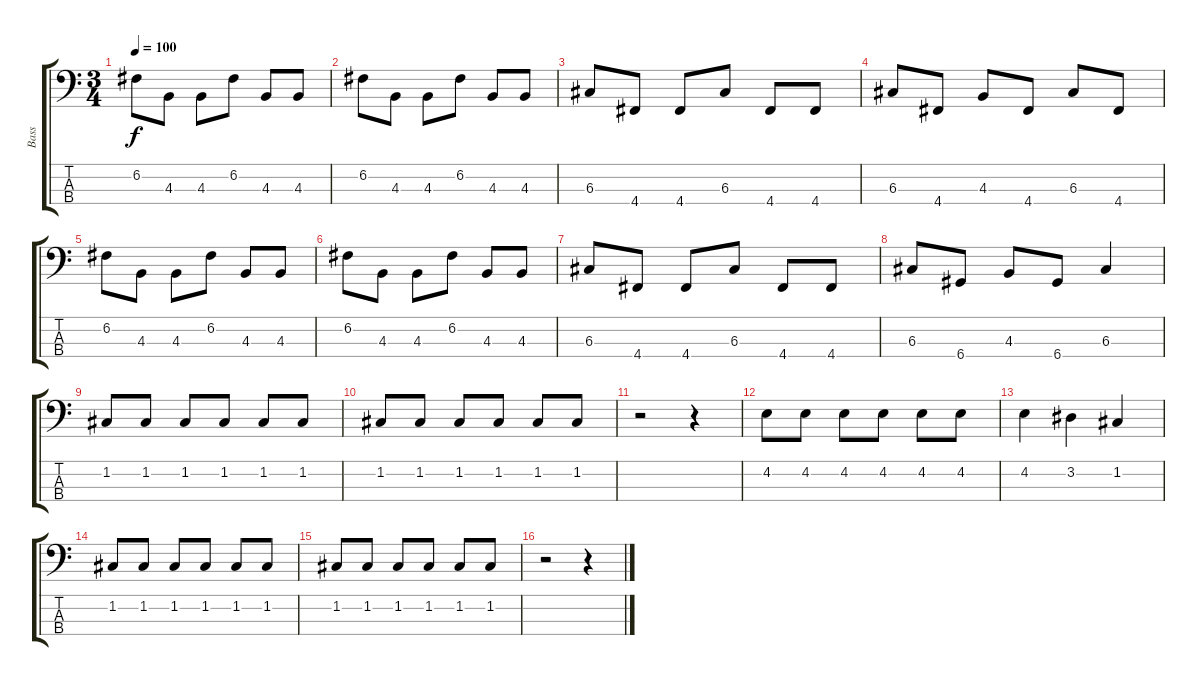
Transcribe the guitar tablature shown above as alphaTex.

\track ("Bass" "Bass") {instrument slapbass2}
\staff {score tabs}
\tuning (F2 C2 G1 D1) {hide}
\ts (3 4)
\tempo 100
\clef f4
\ks c
6.2.8{dy f} 4.3.8 4.3.8 6.2.8 4.3.8 4.3.8 |
6.2.8 4.3.8 4.3.8 6.2.8 4.3.8 4.3.8 |
6.3.8 4.4.8 4.4.8 6.3.8 4.4.8 4.4.8 |
6.3.8 4.4.8 4.3.8 4.4.8 6.3.8 4.4.8 |
6.2.8 4.3.8 4.3.8 6.2.8 4.3.8 4.3.8 |
6.2.8 4.3.8 4.3.8 6.2.8 4.3.8 4.3.8 |
6.3.8 4.4.8 4.4.8 6.3.8 4.4.8 4.4.8 |
6.3.8 6.4.8 4.3.8 6.4.8 6.3.4 |
1.2.8 1.2.8 1.2.8 1.2.8 1.2.8 1.2.8 |
1.2.8 1.2.8 1.2.8 1.2.8 1.2.8 1.2.8 |
r.2 r.4 |
4.2.8 4.2.8 4.2.8 4.2.8 4.2.8 4.2.8 |
4.2.4 3.2.4 1.2.4 |
1.2.8 1.2.8 1.2.8 1.2.8 1.2.8 1.2.8 |
1.2.8 1.2.8 1.2.8 1.2.8 1.2.8 1.2.8 |
r.2 r.4
